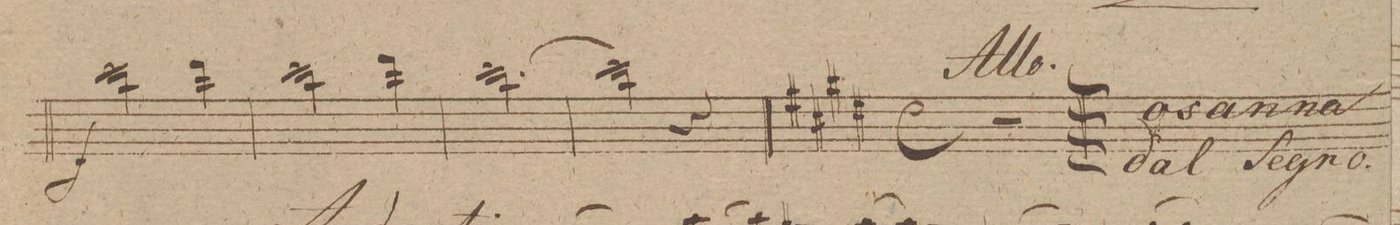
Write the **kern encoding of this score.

**kern	**dynam
*I"Flauto 1mo	*
*clefG2	*
*k[f#c#g#]	*
*M3/4	*
2ccc#\	f
4ddd\	.
=99	=99
2ccc#\	.
4ddd\	.
=100	=100
[2.ccc#\	.
=101	=101
2ccc#\]	.
4r	.
=102||	=102||
*k[f#c#g#d#]	*
*c#:	*
*M4/4	*
*met(c)	*
*mmet(c)	*
1r	.
==	==
*-	*-
